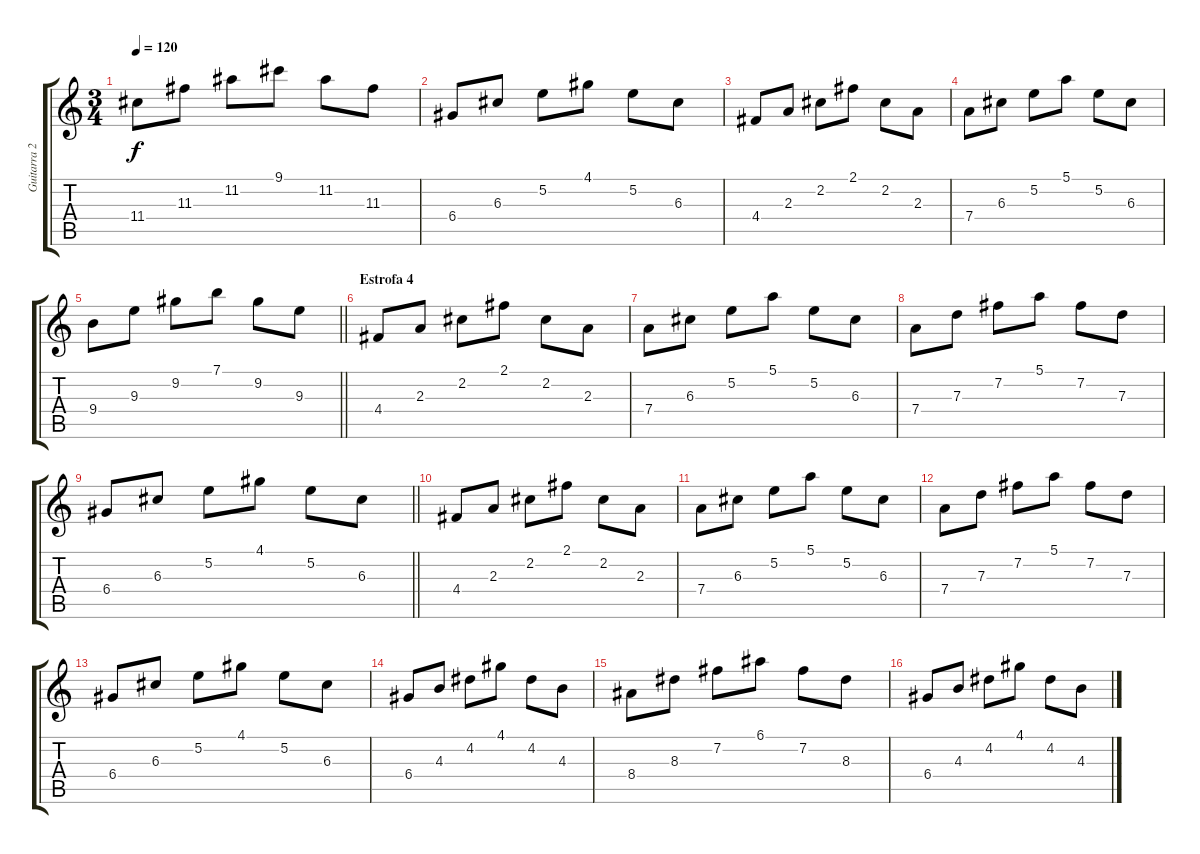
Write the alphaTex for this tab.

\track ("Guitarra 2" "Guitarra 2") {instrument overdrivenguitar}
\staff {score tabs}
\tuning (E4 B3 G3 D3 A2 E2) {hide}
\ts (3 4)
\tempo 120
\clef g2
\ks c
11.4.8{dy f} 11.3.8 11.2.8 9.1.8 11.2.8 11.3.8 |
6.4.8 6.3.8 5.2.8 4.1.8 5.2.8 6.3.8 |
4.4.8{volume 11 instrument electricguitarclean} 2.3.8 2.2.8 2.1.8 2.2.8 2.3.8 |
7.4.8 6.3.8 5.2.8 5.1.8 5.2.8 6.3.8 |
\barLineRight lightlight
9.4.8 9.3.8 9.2.8 7.1.8 9.2.8 9.3.8 |
\section ("" "Estrofa 4")
4.4.8{volume 9} 2.3.8 2.2.8 2.1.8 2.2.8 2.3.8 |
7.4.8 6.3.8 5.2.8 5.1.8 5.2.8 6.3.8 |
7.4.8 7.3.8 7.2.8 5.1.8 7.2.8 7.3.8 |
\barLineRight lightlight
6.4.8 6.3.8 5.2.8 4.1.8 5.2.8 6.3.8 |
4.4.8 2.3.8 2.2.8 2.1.8 2.2.8 2.3.8 |
7.4.8 6.3.8 5.2.8 5.1.8 5.2.8 6.3.8 |
7.4.8 7.3.8 7.2.8 5.1.8 7.2.8 7.3.8 |
6.4.8 6.3.8 5.2.8 4.1.8 5.2.8 6.3.8 |
6.4.8 4.3.8 4.2.8 4.1.8 4.2.8 4.3.8 |
8.4.8 8.3.8 7.2.8 6.1.8 7.2.8 8.3.8 |
6.4.8 4.3.8 4.2.8 4.1.8 4.2.8 4.3.8
